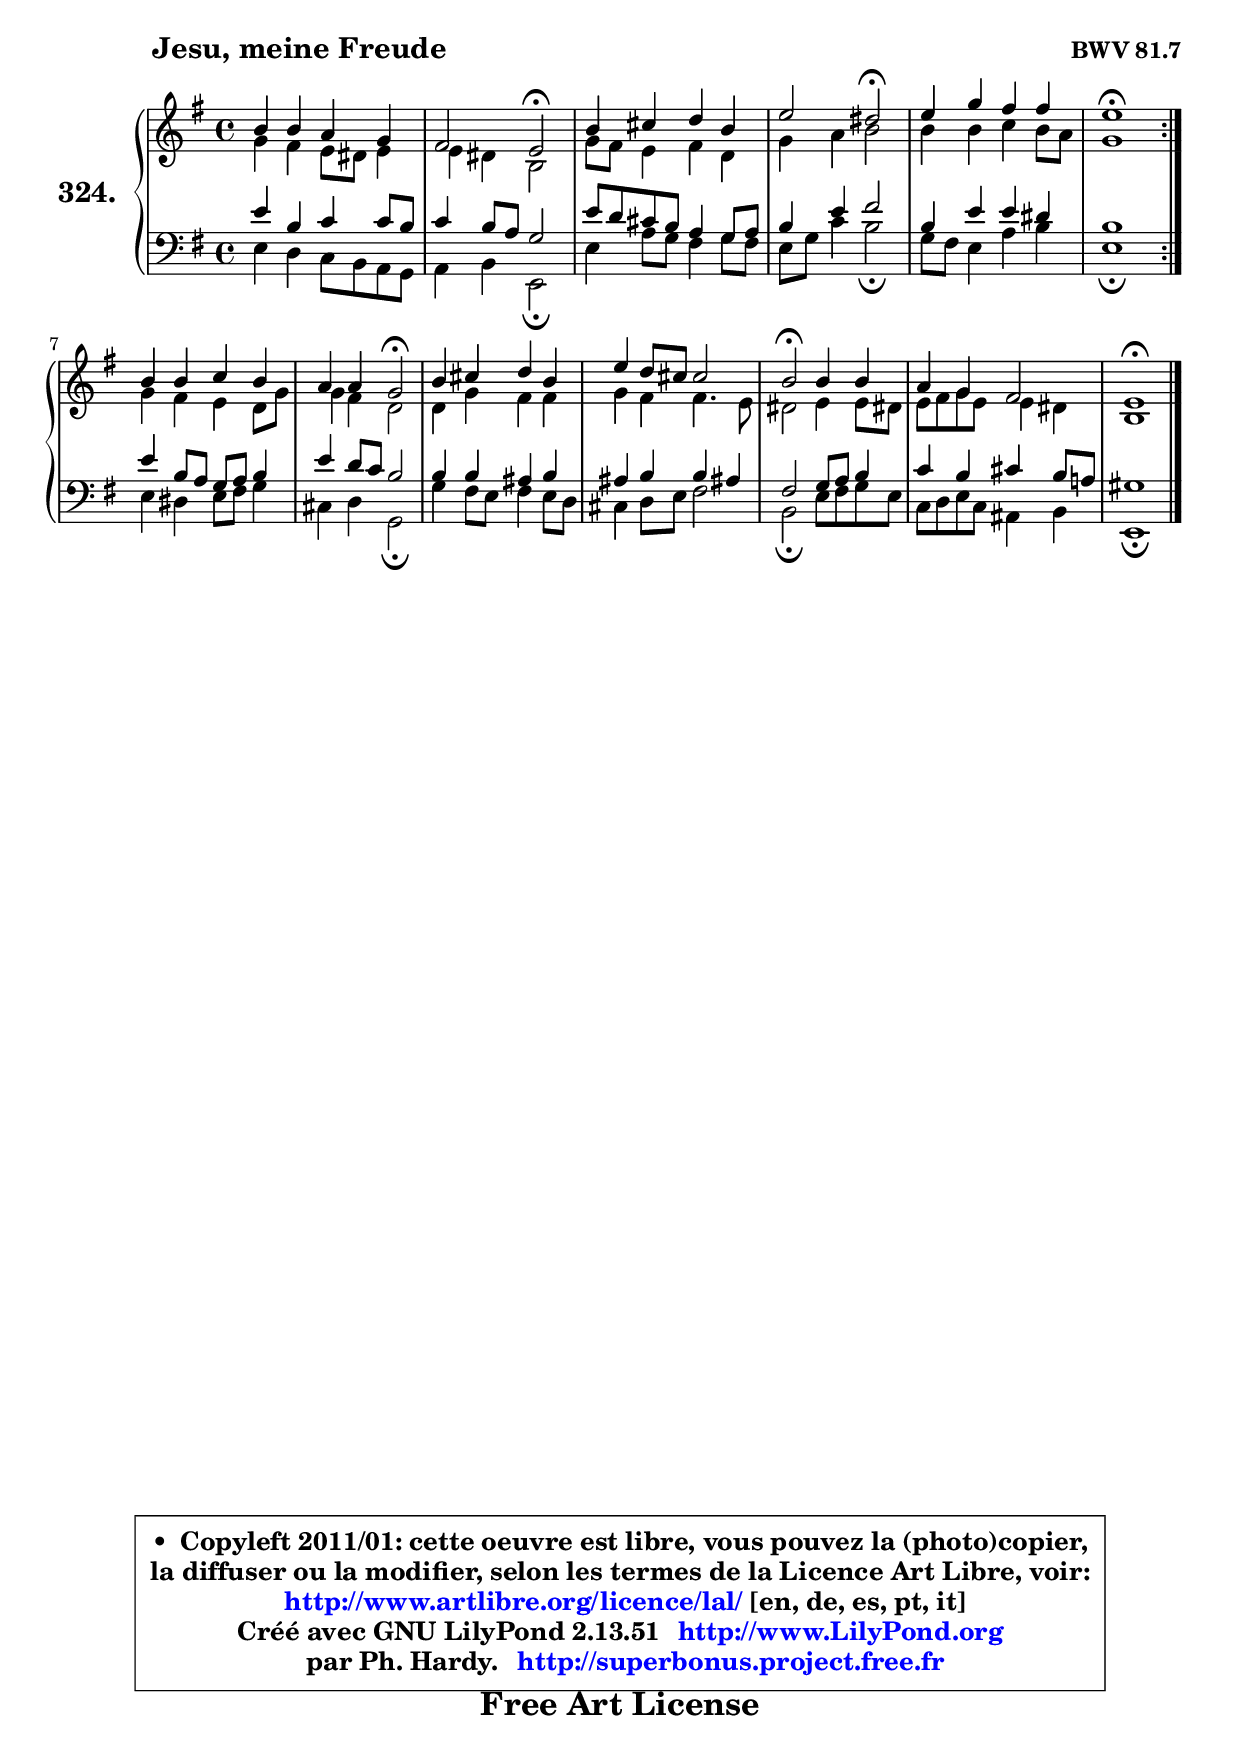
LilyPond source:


\version "2.13.51"

    \paper {
%	system-system-spacing #'padding = #0.1
%	score-system-spacing #'padding = #0.1
%	ragged-bottom = ##f
%	ragged-last-bottom = ##f
	}

    \header {
      opus = \markup { \bold "BWV 81.7" }
      piece = \markup { \hspace #9 \fontsize #2 \bold "Jesu, meine Freude" }
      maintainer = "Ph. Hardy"
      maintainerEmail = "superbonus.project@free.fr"
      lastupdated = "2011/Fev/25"
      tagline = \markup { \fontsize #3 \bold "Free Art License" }
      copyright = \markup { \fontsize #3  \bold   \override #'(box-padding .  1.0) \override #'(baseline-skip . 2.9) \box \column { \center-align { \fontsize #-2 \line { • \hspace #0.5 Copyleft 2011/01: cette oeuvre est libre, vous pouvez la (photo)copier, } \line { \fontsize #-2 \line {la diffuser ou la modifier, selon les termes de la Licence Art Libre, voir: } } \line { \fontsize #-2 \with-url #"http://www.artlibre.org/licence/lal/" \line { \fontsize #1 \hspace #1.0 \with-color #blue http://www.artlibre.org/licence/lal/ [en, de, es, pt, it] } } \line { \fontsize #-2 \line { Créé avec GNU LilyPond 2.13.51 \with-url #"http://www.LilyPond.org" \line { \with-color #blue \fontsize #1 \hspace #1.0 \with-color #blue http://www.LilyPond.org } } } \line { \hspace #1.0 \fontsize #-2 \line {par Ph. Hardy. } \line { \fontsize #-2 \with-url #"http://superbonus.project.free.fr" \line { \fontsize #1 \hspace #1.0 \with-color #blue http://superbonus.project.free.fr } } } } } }

	  }

  guidemidi = {
	\repeat volta 2 {
        R1 |
        r2 \tempo 4 = 34 r2 \tempo 4 = 78 |
        R1 |
        r2 \tempo 4 = 34 r2 \tempo 4 = 78 |
        R1 |
        \tempo 4 = 40 r1 \tempo 4 = 78 | } %fin du repeat
        R1 |
        r2 \tempo 4 = 34 r2 \tempo 4 = 78 |
        R1 |
        R1 |
        \tempo 4 = 34 r2 \tempo 4 = 78 r2 |
        R1 |
        \tempo 4 = 40 r1 |
	}

  upper = {
	\time 4/4
	\key e \minor
	\clef treble
	\voiceOne
	<< { 
	% SOPRANO
	\set Voice.midiInstrument = "acoustic grand"
	\relative c'' {
	\repeat volta 2 {
        b4 b a g |
        fis2 e2\fermata |
        b'4 cis d b |
        e2 dis2\fermata |
        e4 g fis fis |
        e1\fermata | } %fin du repeat
        b4 b c b |
        a4 a g2\fermata |
        b4 cis d b |
        e4 d8 cis cis2 |
        b2\fermata b4 b |
        a4 g fis2 |
        e1\fermata |
        \bar "|."
	} % fin de relative
	}

	\context Voice="1" { \voiceTwo 
	% ALTO
	\set Voice.midiInstrument = "acoustic grand"
	\relative c'' {
	\repeat volta 2 {
        g4 fis e8 dis e4 |
        e4 dis b2 |
        g'8 fis e4 fis d |
        g4 a b2 |
        b4 b c b8 a |
        g1 | } %fin du repeat
        g4 fis e d8 g |
        g4 fis d2 |
        d4 g fis fis |
        g4 fis fis4. e8 |
        dis2 e4 e8 dis! |
        e8 fis g e e4 dis |
        b1 |
        \bar "|."
	} % fin de relative
	\oneVoice
	} >>
	}

    lower = {
	\time 4/4
	\key e \minor
	\clef bass
	\voiceOne
	<< { 
	% TENOR
	\set Voice.midiInstrument = "acoustic grand"
	\relative c' {
	\repeat volta 2 {
        e4 b c c8 b |
        c4 b8 a g2 |
        e'8 d cis b a4 g8 a |
        b4 e fis2 |
        b,4 e e dis |
        b1 | } %fin du repeat
        e4 b8 a g a b4 |
        e4 d8 c b2 |
        b4 b ais b |
        ais4 b b ais! |
        fis2 g8 a b4 |
        c4 b cis b8 a! |
        gis1 |
        \bar "|."
	} % fin de relative
	}
	\context Voice="1" { \voiceTwo 
	% BASS
	\set Voice.midiInstrument = "acoustic grand"
	\relative c {
	\repeat volta 2 {
        e4 d c8 b a g |
        a4 b e,2\fermata |
        e'4 a8 g fis4 g8 fis |
        e8 g c4 b2\fermata |
        g8 fis e4 a b |
        e,1\fermata | } %fin du repeat
        e4 dis e8 fis g4 |
        cis,4 d g,2\fermata |
        g'4 fis8 e fis4 e8 d |
        cis4 d8 e fis2 |
        b,2\fermata e8 fis g e |
        c8 d e c ais4 b |
        e,1\fermata |
        \bar "|."
	} % fin de relative
	\oneVoice
	} >>
	}


    \score { 

	\new PianoStaff <<
	\set PianoStaff.instrumentName = \markup { \bold \huge "324." }
	\new Staff = "upper" \upper
	\new Staff = "lower" \lower
	>>

    \layout {
%	ragged-last = ##f
	   }

         } % fin de score

  \score {
    \unfoldRepeats { << \guidemidi \upper \lower >> }
    \midi {
    \context {
     \Staff
      \remove "Staff_performer"
               }

     \context {
      \Voice
       \consists "Staff_performer"
                }

     \context { 
      \Score
      tempoWholesPerMinute = #(ly:make-moment 78 4)
		}
	    }
	}

